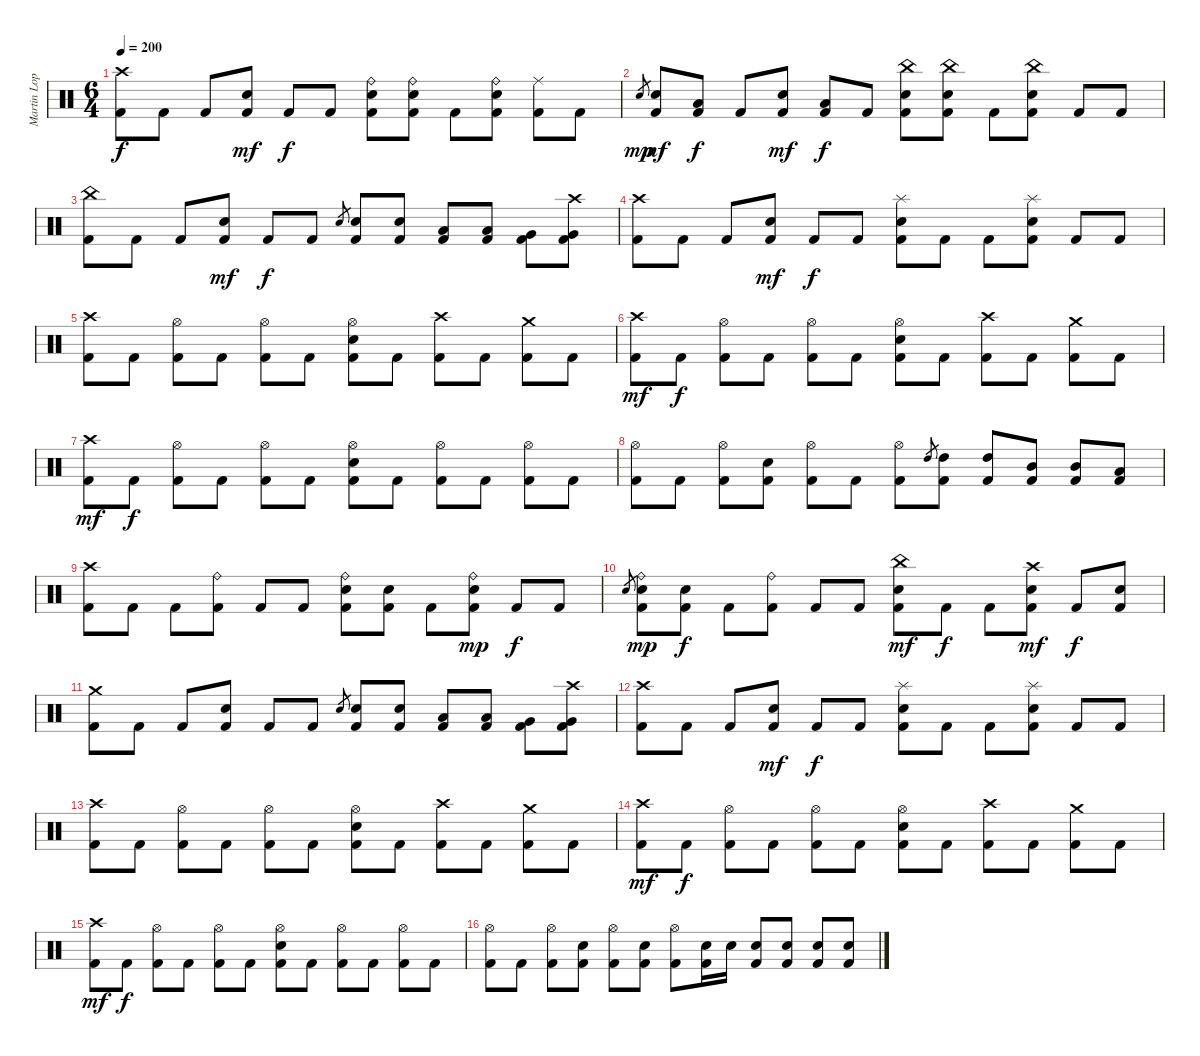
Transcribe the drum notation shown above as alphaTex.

\track ("Martin Lopez" "Martin Lop") {instrument percussion}
\staff {score}
\articulation defaults
\ts (6 4)
\tempo 200
\clef neutral
\ks c
("Crash high (hit)" "Kick (hit) 2").8{dy f} "Kick (hit) 2".8 "Kick (hit) 2".8 ("Electric Snare (hit)" "Kick (hit) 2").8{dy mf} "Kick (hit) 2".8{dy f} "Kick (hit) 2".8 ("Ride (bell)" "Electric Snare (hit)" "Kick (hit) 2").8 ("Ride (bell)" "Electric Snare (hit)" "Kick (hit) 2").8 "Kick (hit) 2".8 ("Ride (bell)" "Electric Snare (hit)" "Kick (hit) 2").8 ("Ride (middle)" "Kick (hit) 2").8 "Kick (hit) 2".8 |
"Electric Snare (hit)".8{gr dy mp} ("Electric Snare (hit)" "Kick (hit) 2").8{dy mf} ("Low Tom (hit)" "Kick (hit) 2").8{dy f} "Kick (hit) 2".8 ("Electric Snare (hit)" "Kick (hit) 2").8{dy mf} ("Low Tom (hit)" "Kick (hit) 2").8{dy f} "Kick (hit) 2".8 ("China (hit)" "Electric Snare (hit)" "Kick (hit) 2").8 ("China (hit)" "Electric Snare (hit)" "Kick (hit) 2").8 "Kick (hit) 2".8 ("China (hit)" "Electric Snare (hit)" "Kick (hit) 2").8 "Kick (hit) 2".8 "Kick (hit) 2".8 |
("China (hit)" "Kick (hit) 2").8 "Kick (hit) 2".8 "Kick (hit) 2".8 ("Electric Snare (hit)" "Kick (hit) 2").8{dy mf} "Kick (hit) 2".8{dy f} "Kick (hit) 2".8 "Electric Snare (hit)".8{gr} ("Electric Snare (hit)" "Kick (hit) 2").8 ("Electric Snare (hit)" "Kick (hit) 2").8 ("Low Tom (hit)" "Kick (hit) 2").8 ("Low Tom (hit)" "Kick (hit) 2").8 ("Very Low Tom (hit)" "Kick (hit) 2").8 ("Crash high (hit)" "Very Low Tom (hit)" "Kick (hit) 2").8 |
("Crash high (hit)" "Kick (hit) 2").8 "Kick (hit) 2".8 "Kick (hit) 2".8 ("Electric Snare (hit)" "Kick (hit) 2").8{dy mf} "Kick (hit) 2".8{dy f} "Kick (hit) 2".8 ("Splash (hit)" "Electric Snare (hit)" "Kick (hit) 2").8 "Kick (hit) 2".8 "Kick (hit) 2".8 ("Splash (hit)" "Electric Snare (hit)" "Kick (hit) 2").8 "Kick (hit) 2".8 "Kick (hit) 2".8 |
("Crash high (hit)" "Kick (hit) 2").8 "Kick (hit) 2".8 ("Hi-Hat (open)" "Kick (hit) 2").8 "Kick (hit) 2".8 ("Hi-Hat (open)" "Kick (hit) 2").8 "Kick (hit) 2".8 ("Hi-Hat (open)" "Electric Snare (hit)" "Kick (hit) 2").8 "Kick (hit) 2".8 ("Crash high (hit)" "Kick (hit) 2").8 "Kick (hit) 2".8 ("Crash medium (hit)" "Kick (hit) 2").8 "Kick (hit) 2".8 |
("Crash high (hit)" "Kick (hit) 2").8{dy mf} "Kick (hit) 2".8{dy f} ("Hi-Hat (open)" "Kick (hit) 2").8 "Kick (hit) 2".8 ("Hi-Hat (open)" "Kick (hit) 2").8 "Kick (hit) 2".8 ("Hi-Hat (open)" "Electric Snare (hit)" "Kick (hit) 2").8 "Kick (hit) 2".8 ("Crash high (hit)" "Kick (hit) 2").8 "Kick (hit) 2".8 ("Crash medium (hit)" "Kick (hit) 2").8 "Kick (hit) 2".8 |
("Crash high (hit)" "Kick (hit) 2").8{dy mf} "Kick (hit) 2".8{dy f} ("Hi-Hat (open)" "Kick (hit) 2").8 "Kick (hit) 2".8 ("Hi-Hat (open)" "Kick (hit) 2").8 "Kick (hit) 2".8 ("Hi-Hat (open)" "Electric Snare (hit)" "Kick (hit) 2").8 "Kick (hit) 2".8 ("Hi-Hat (open)" "Kick (hit) 2").8 "Kick (hit) 2".8 ("Hi-Hat (open)" "Kick (hit) 2").8 "Kick (hit) 2".8 |
("Hi-Hat (open)" "Kick (hit) 2").8 "Kick (hit) 2".8 ("Hi-Hat (open)" "Kick (hit) 2").8 ("Electric Snare (hit)" "Kick (hit) 2").8 ("Hi-Hat (open)" "Kick (hit) 2").8 "Kick (hit) 2".8 ("Hi-Hat (open)" "Kick (hit) 2").8 "High Tom (hit)".8{gr} ("High Tom (hit)" "Kick (hit) 2").8 ("High Tom (hit)" "Kick (hit) 2").8 ("Mid Tom (hit)" "Kick (hit) 2").8 ("Mid Tom (hit)" "Kick (hit) 2").8 ("Low Tom (hit)" "Kick (hit) 2").8 |
("Crash high (hit)" "Kick (hit) 2").8 "Kick (hit) 2".8 "Kick (hit) 2".8 ("Ride (bell)" "Kick (hit) 2").8 "Kick (hit) 2".8 "Kick (hit) 2".8 ("Ride (bell)" "Electric Snare (hit)" "Kick (hit) 2").8 ("Electric Snare (hit)" "Kick (hit) 2").8 "Kick (hit) 2".8 ("Ride (bell)" "Electric Snare (hit)" "Kick (hit) 2").8{dy mp} "Kick (hit) 2".8{dy f} "Kick (hit) 2".8 |
"Electric Snare (hit)".8{gr} ("Ride (bell)" "Electric Snare (hit)" "Kick (hit) 2").8{dy mp} ("Electric Snare (hit)" "Kick (hit) 2").8{dy f} "Kick (hit) 2".8 ("Ride (bell)" "Kick (hit) 2").8 "Kick (hit) 2".8 "Kick (hit) 2".8 ("China (hit)" "Electric Snare (hit)" "Kick (hit) 2").8{dy mf} "Kick (hit) 2".8{dy f} "Kick (hit) 2".8 ("Crash high (hit)" "Electric Snare (hit)" "Kick (hit) 2").8{dy mf} "Kick (hit) 2".8{dy f} ("Electric Snare (hit)" "Kick (hit) 2").8 |
("Crash medium (hit)" "Kick (hit) 2").8 "Kick (hit) 2".8 "Kick (hit) 2".8 ("Electric Snare (hit)" "Kick (hit) 2").8 "Kick (hit) 2".8 "Kick (hit) 2".8 "Electric Snare (hit)".8{gr} ("Electric Snare (hit)" "Kick (hit) 2").8 ("Electric Snare (hit)" "Kick (hit) 2").8 ("Low Tom (hit)" "Kick (hit) 2").8 ("Low Tom (hit)" "Kick (hit) 2").8 ("Very Low Tom (hit)" "Kick (hit) 2").8 ("Crash high (hit)" "Very Low Tom (hit)" "Kick (hit) 2").8 |
("Crash high (hit)" "Kick (hit) 2").8 "Kick (hit) 2".8 "Kick (hit) 2".8 ("Electric Snare (hit)" "Kick (hit) 2").8{dy mf} "Kick (hit) 2".8{dy f} "Kick (hit) 2".8 ("Splash (hit)" "Electric Snare (hit)" "Kick (hit) 2").8 "Kick (hit) 2".8 "Kick (hit) 2".8 ("Splash (hit)" "Electric Snare (hit)" "Kick (hit) 2").8 "Kick (hit) 2".8 "Kick (hit) 2".8 |
("Crash high (hit)" "Kick (hit) 2").8 "Kick (hit) 2".8 ("Hi-Hat (open)" "Kick (hit) 2").8 "Kick (hit) 2".8 ("Hi-Hat (open)" "Kick (hit) 2").8 "Kick (hit) 2".8 ("Hi-Hat (open)" "Electric Snare (hit)" "Kick (hit) 2").8 "Kick (hit) 2".8 ("Crash high (hit)" "Kick (hit) 2").8 "Kick (hit) 2".8 ("Crash medium (hit)" "Kick (hit) 2").8 "Kick (hit) 2".8 |
("Crash high (hit)" "Kick (hit) 2").8{dy mf} "Kick (hit) 2".8{dy f} ("Hi-Hat (open)" "Kick (hit) 2").8 "Kick (hit) 2".8 ("Hi-Hat (open)" "Kick (hit) 2").8 "Kick (hit) 2".8 ("Hi-Hat (open)" "Electric Snare (hit)" "Kick (hit) 2").8 "Kick (hit) 2".8 ("Crash high (hit)" "Kick (hit) 2").8 "Kick (hit) 2".8 ("Crash medium (hit)" "Kick (hit) 2").8 "Kick (hit) 2".8 |
("Crash high (hit)" "Kick (hit) 2").8{dy mf} "Kick (hit) 2".8{dy f} ("Hi-Hat (open)" "Kick (hit) 2").8 "Kick (hit) 2".8 ("Hi-Hat (open)" "Kick (hit) 2").8 "Kick (hit) 2".8 ("Hi-Hat (open)" "Electric Snare (hit)" "Kick (hit) 2").8 "Kick (hit) 2".8 ("Hi-Hat (open)" "Kick (hit) 2").8 "Kick (hit) 2".8 ("Hi-Hat (open)" "Kick (hit) 2").8 "Kick (hit) 2".8 |
("Hi-Hat (open)" "Kick (hit) 2").8 "Kick (hit) 2".8 ("Hi-Hat (open)" "Kick (hit) 2").8 ("Electric Snare (hit)" "Kick (hit) 2").8 ("Hi-Hat (open)" "Kick (hit) 2").8 ("Electric Snare (hit)" "Kick (hit) 2").8 ("Hi-Hat (open)" "Kick (hit) 2").8 ("Electric Snare (hit)" "Kick (hit) 2").16 "Electric Snare (hit)".16 ("Electric Snare (hit)" "Kick (hit) 2").8 ("Electric Snare (hit)" "Kick (hit) 2").8 ("Electric Snare (hit)" "Kick (hit) 2").8 ("Electric Snare (hit)" "Kick (hit) 2").8
